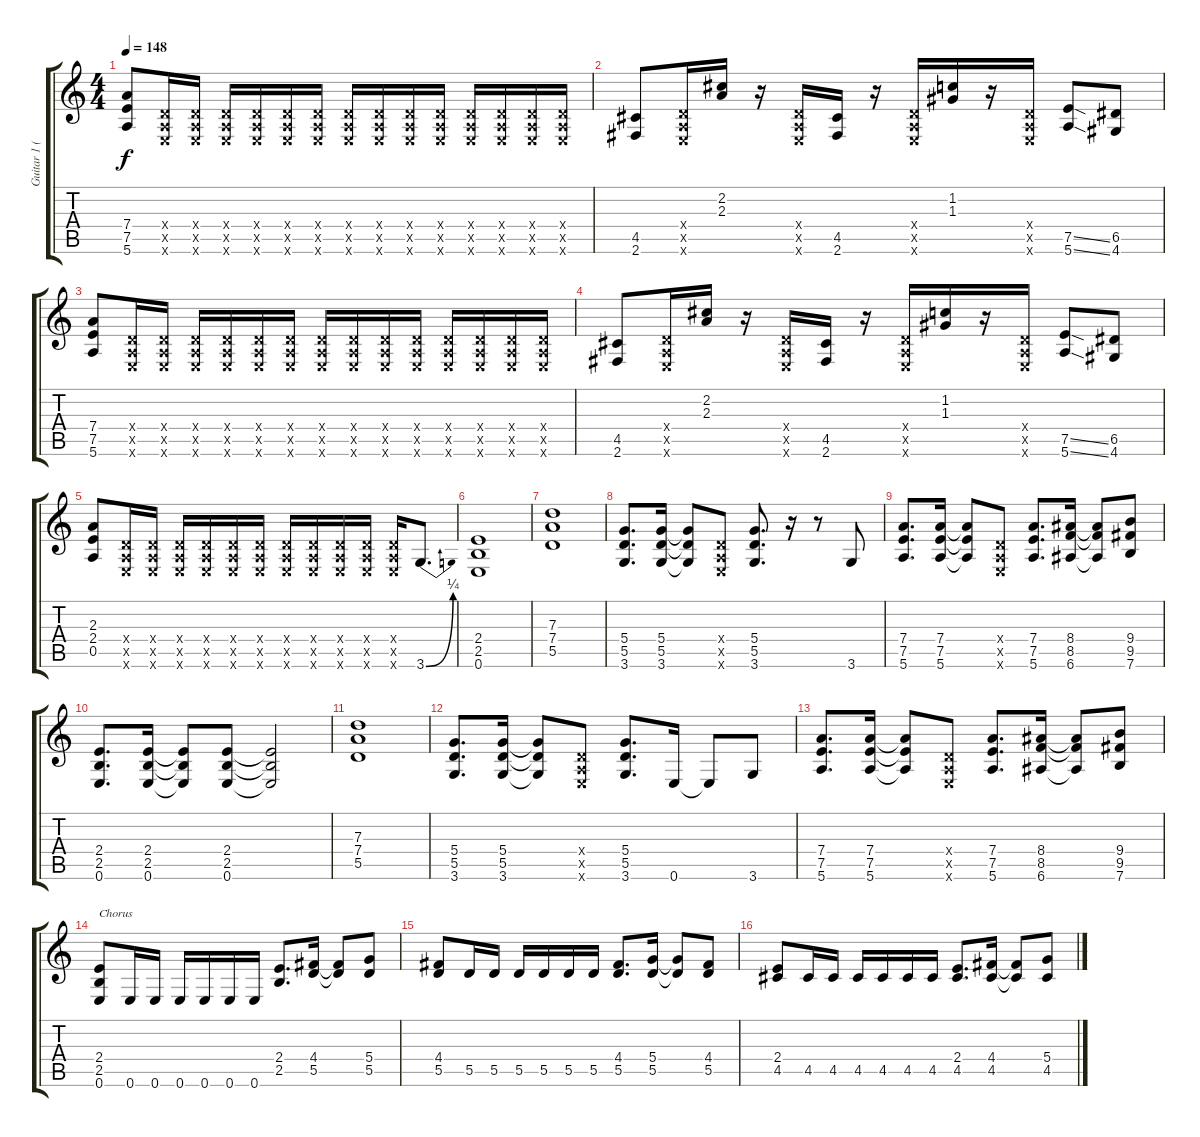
\track ("Guitar 1 (Rhythm)" "Guitar 1 (") {instrument distortionguitar}
\staff {score tabs}
\tuning (E4 B3 G3 D3 A2 E2) {hide}
\ts (4 4)
\tempo 148
\clef g2
\ks c
(7.4 7.5 5.6).8{dy f} (0.4{x} 0.5{x} 0.6{x}).16 (0.4{x} 0.5{x} 0.6{x}).16 (0.4{x} 0.5{x} 0.6{x}).16 (0.4{x} 0.5{x} 0.6{x}).16 (0.4{x} 0.5{x} 0.6{x}).16 (0.4{x} 0.5{x} 0.6{x}).16 (0.4{x} 0.5{x} 0.6{x}).16 (0.4{x} 0.5{x} 0.6{x}).16 (0.4{x} 0.5{x} 0.6{x}).16 (0.4{x} 0.5{x} 0.6{x}).16 (0.4{x} 0.5{x} 0.6{x}).16 (0.4{x} 0.5{x} 0.6{x}).16 (0.4{x} 0.5{x} 0.6{x}).16 (0.4{x} 0.5{x} 0.6{x}).16 |
(4.5 2.6).8 (0.4{x} 0.5{x} 0.6{x}).16 (2.2 2.3).16 r.16 (0.4{x} 0.5{x} 0.6{x}).16 (4.5 2.6).16 r.16 (0.4{x} 0.5{x} 0.6{x}).16 (1.2 1.3).16 r.16 (0.4{x} 0.5{x} 0.6{x}).16 (7.5{ss} 5.6{ss}).8 (6.5 4.6).8 |
(7.4 7.5 5.6).8 (0.4{x} 0.5{x} 0.6{x}).16 (0.4{x} 0.5{x} 0.6{x}).16 (0.4{x} 0.5{x} 0.6{x}).16 (0.4{x} 0.5{x} 0.6{x}).16 (0.4{x} 0.5{x} 0.6{x}).16 (0.4{x} 0.5{x} 0.6{x}).16 (0.4{x} 0.5{x} 0.6{x}).16 (0.4{x} 0.5{x} 0.6{x}).16 (0.4{x} 0.5{x} 0.6{x}).16 (0.4{x} 0.5{x} 0.6{x}).16 (0.4{x} 0.5{x} 0.6{x}).16 (0.4{x} 0.5{x} 0.6{x}).16 (0.4{x} 0.5{x} 0.6{x}).16 (0.4{x} 0.5{x} 0.6{x}).16 |
(4.5 2.6).8 (0.4{x} 0.5{x} 0.6{x}).16 (2.2 2.3).16 r.16 (0.4{x} 0.5{x} 0.6{x}).16 (4.5 2.6).16 r.16 (0.4{x} 0.5{x} 0.6{x}).16 (1.2 1.3).16 r.16 (0.4{x} 0.5{x} 0.6{x}).16 (7.5{ss} 5.6{ss}).8 (6.5 4.6).8 |
(2.3 2.4 0.5).8 (0.4{x} 0.5{x} 0.6{x}).16 (0.4{x} 0.5{x} 0.6{x}).16 (0.4{x} 0.5{x} 0.6{x}).16 (0.4{x} 0.5{x} 0.6{x}).16 (0.4{x} 0.5{x} 0.6{x}).16 (0.4{x} 0.5{x} 0.6{x}).16 (0.4{x} 0.5{x} 0.6{x}).16 (0.4{x} 0.5{x} 0.6{x}).16 (0.4{x} 0.5{x} 0.6{x}).16 (0.4{x} 0.5{x} 0.6{x}).16 (0.4{x} 0.5{x} 0.6{x}).16 3.6{be (bend 0 0 60 1)}.8{d} |
(2.4 2.5 0.6).1 |
(7.3 7.4 5.5).1 |
(5.4 5.5 3.6).8{d} (5.4 5.5 3.6).16 (5.4{t} 5.5{t} 3.6{t}).8 (0.4{x} 0.5{x} 0.6{x}).8 (5.4 5.5 3.6).8{d} r.16 r.8 3.6.8 |
(7.4 7.5 5.6).8{d} (7.4 7.5 5.6).16 (7.4{t} 7.5{t} 5.6{t}).8 (0.4{x} 0.5{x} 0.6{x}).8 (7.4 7.5 5.6).8{d} (8.4 8.5 6.6).16 (8.4{t} 8.5{t} 6.6{t}).8 (9.4 9.5 7.6).8 |
(2.4 2.5 0.6).8{d} (2.4 2.5 0.6).16 (2.4{t} 2.5{t} 0.6{t}).8 (2.4 2.5 0.6).8 (2.4{t} 2.5{t} 0.6{t}).2 |
(7.3 7.4 5.5).1 |
(5.4 5.5 3.6).8{d} (5.4 5.5 3.6).16 (5.4{t} 5.5{t} 3.6{t}).8 (0.4{x} 0.5{x} 0.6{x}).8 (5.4 5.5 3.6).8{d} 0.6.16 0.6{t}.8 3.6.8 |
(7.4 7.5 5.6).8{d} (7.4 7.5 5.6).16 (7.4{t} 7.5{t} 5.6{t}).8 (0.4{x} 0.5{x} 0.6{x}).8 (7.4 7.5 5.6).8{d} (8.4 8.5 6.6).16 (8.4{t} 8.5{t} 6.6{t}).8 (9.4 9.5 7.6).8 |
(2.4 2.5 0.6).8{txt "Chorus"} 0.6.16 0.6.16 0.6.16 0.6.16 0.6.16 0.6.16 (2.4 2.5).8{d} (4.4 5.5).16 (4.4{t} 5.5{t}).8 (5.4 5.5).8 |
(4.4 5.5).8 5.5.16 5.5.16 5.5.16 5.5.16 5.5.16 5.5.16 (4.4 5.5).8{d} (5.4 5.5).16 (5.4{t} 5.5{t}).8 (4.4 5.5).8 |
(2.4 4.5).8 4.5.16 4.5.16 4.5.16 4.5.16 4.5.16 4.5.16 (2.4 4.5).8{d} (4.4 4.5).16 (4.4{t} 4.5{t}).8 (5.4 4.5).8
